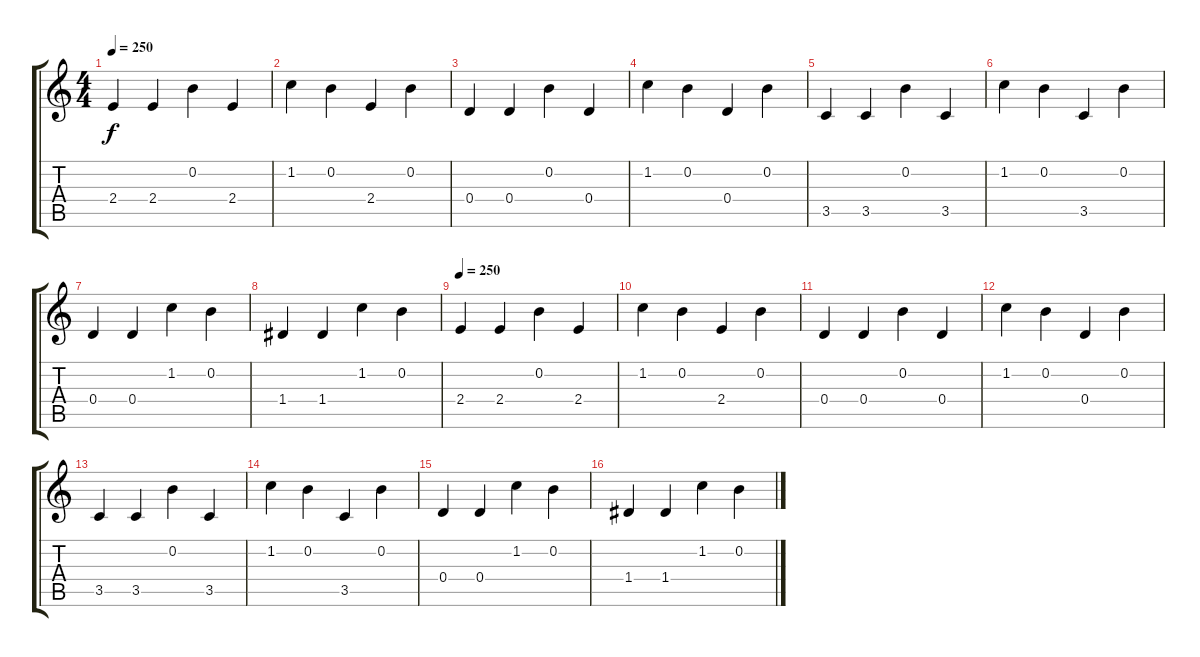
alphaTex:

\track "" {instrument acousticguitarnylon}
\staff {score tabs}
\tuning (E4 B3 G3 D3 A2 E2) {hide}
\ts (4 4)
\tempo 250
\clef g2
\ks c
2.4.4{dy f instrument fx1rain} 2.4.4 0.2.4 2.4.4 |
1.2.4 0.2.4 2.4.4 0.2.4 |
0.4.4 0.4.4 0.2.4 0.4.4 |
1.2.4 0.2.4 0.4.4 0.2.4 |
3.5.4 3.5.4 0.2.4 3.5.4 |
1.2.4 0.2.4 3.5.4 0.2.4 |
0.4.4 0.4.4 1.2.4 0.2.4 |
1.4.4 1.4.4 1.2.4 0.2.4 |
\tempo 250
2.4.4{instrument fx1rain} 2.4.4 0.2.4 2.4.4 |
1.2.4 0.2.4 2.4.4 0.2.4 |
0.4.4 0.4.4 0.2.4 0.4.4 |
1.2.4 0.2.4 0.4.4 0.2.4 |
3.5.4 3.5.4 0.2.4 3.5.4 |
1.2.4 0.2.4 3.5.4 0.2.4 |
0.4.4 0.4.4 1.2.4 0.2.4 |
1.4.4 1.4.4 1.2.4 0.2.4
